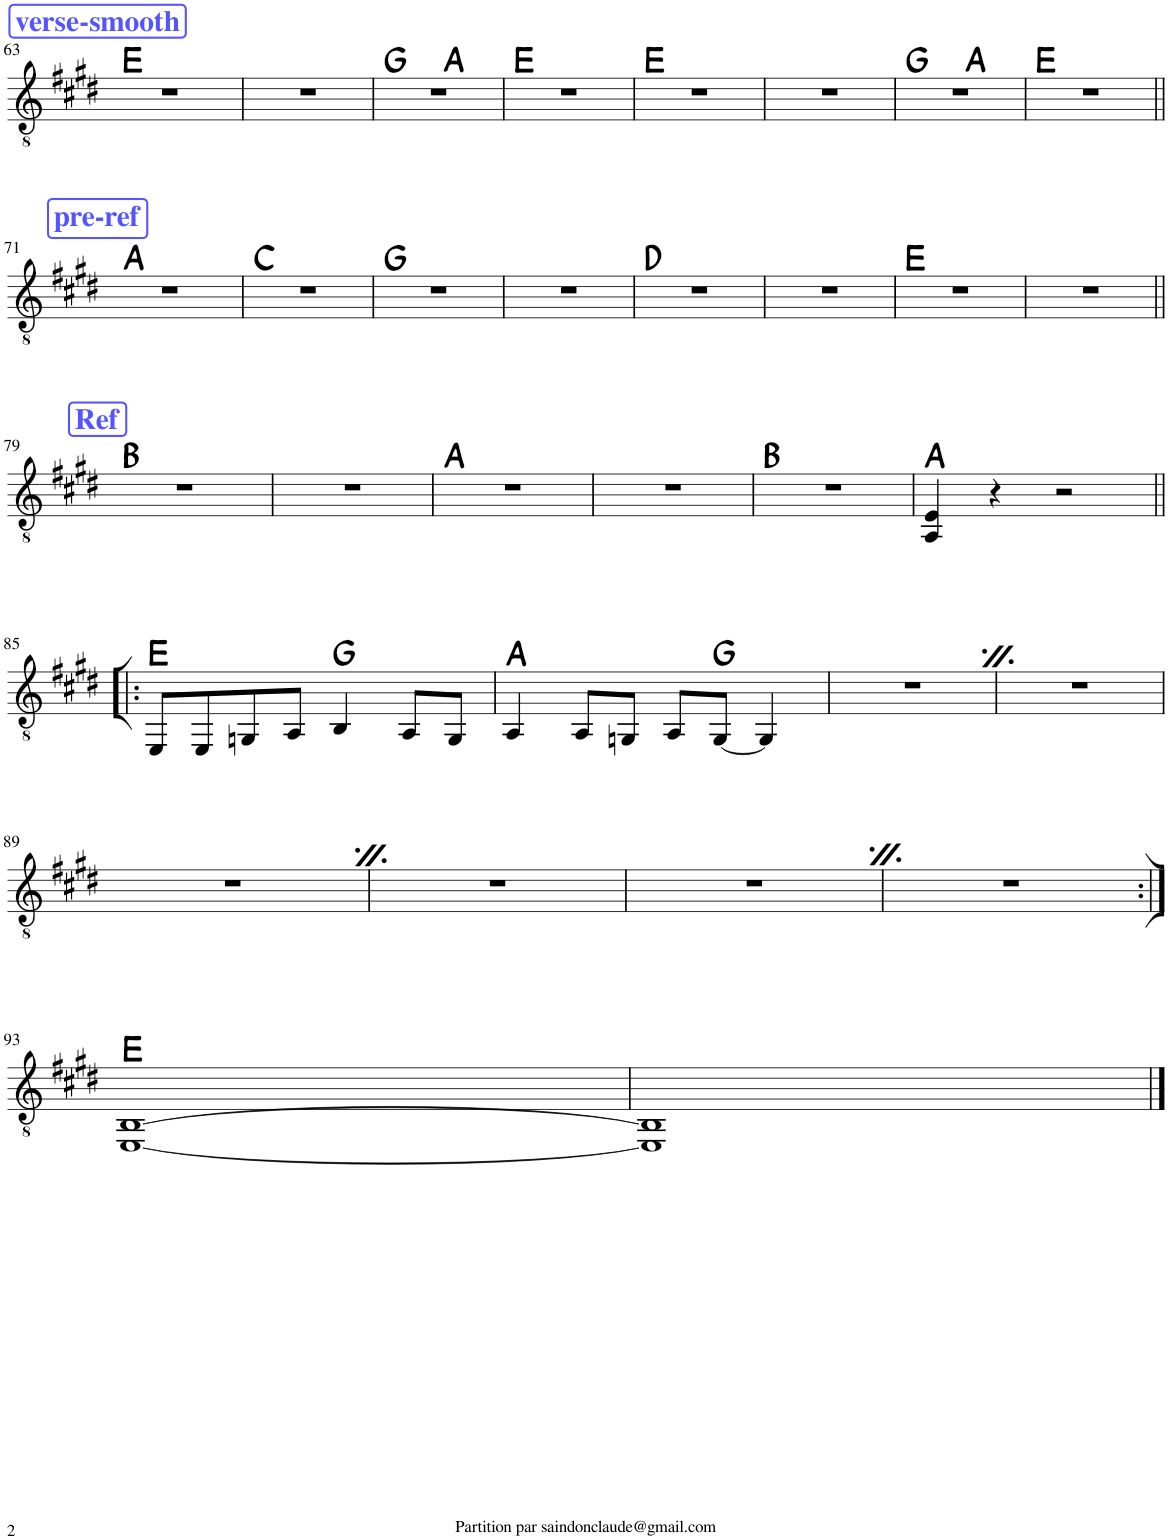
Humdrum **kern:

**kern	**harte
*part1	*part1
*staff1	*
*I"Classical Guitar	*
*I'Guit.	*
!!LO:PB:g=z
*clefGv2	*
*k[f#c#g#d#]	*
*M4/4	*
!!LO:REH:place=s1:a:B:cj:color=#5555FF:fs=14:t=verse-smooth
=63	=63
1r	E:maj
=64	=64
1r	.
=65	=65
*^	*
1r	2ryy	G:maj
.	2ryy	A:maj
*v	*v	*
=66	=66
1r	E:maj
=67	=67
1r	E:maj
=68	=68
1r	.
=69	=69
*^	*
1r	2ryy	G:maj
.	2ryy	A:maj
*v	*v	*
=70	=70
1r	E:maj
!!LO:LB:g=z
!!LO:REH:place=s1:a:B:cj:color=#5555FF:fs=14:t=pre-ref
=71||	=71||
1r	A:maj
=72	=72
1r	C:maj
=73	=73
1r	G:maj
=74	=74
1r	.
=75	=75
1r	D:maj
=76	=76
1r	.
=77	=77
1r	E:maj
=78	=78
1r	.
!!LO:LB:g=z
!!LO:REH:place=s1:a:B:cj:color=#5555FF:fs=14:t=Ref
=79||	=79||
1r	B:maj
=80	=80
1r	.
=81	=81
1r	A:maj
=82	=82
1r	.
=83	=83
1r	B:maj
=84	=84
4AA/ 4E/	A:maj
4r	.
2r	.
!!LO:LB:g=z
=85!|:	=85!|:
8EE/L	E:maj
8EE/	.
8GGn/	.
8AA/J	.
4BB/	G:maj
8AA/L	.
8GG/J	.
=86	=86
4AA/	A:maj
8AA/L	.
8GGn/J	.
8AA/L	.
[8GG/J	G:maj
4GG/]	.
=87	=87
1r	.
=88	=88
1r	.
!!LO:LB:g=z
=89	=89
1r	.
=90	=90
1r	.
=91	=91
1r	.
=92	=92
1r	.
!!LO:LB:g=z
=93:|!	=93:|!
[1EE [1BB	E:maj
=94	=94
1EE] 1BB]	.
==	==
*-	*-
